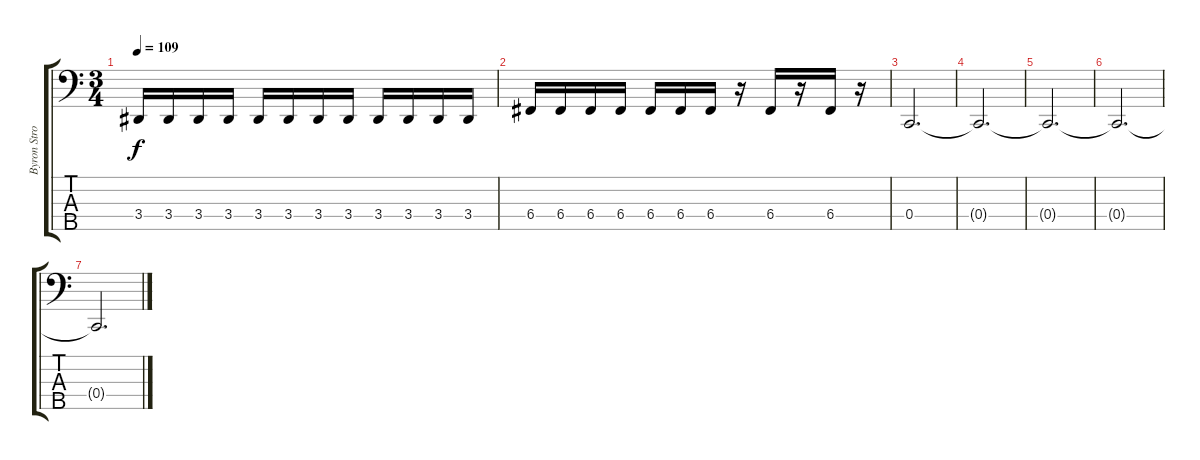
\track ("Byron Stroud" "Byron Stro") {instrument electricbasspick}
\staff {score tabs}
\tuning (G2 C2 G1 C1 G0) {hide}
\ts (3 4)
\tempo 109
\clef f4
\ks c
3.4.16{dy f} 3.4.16 3.4.16 3.4.16 3.4.16 3.4.16 3.4.16 3.4.16 3.4.16 3.4.16 3.4.16 3.4.16 |
6.4.16 6.4.16 6.4.16 6.4.16 6.4.16 6.4.16 6.4.16 r.16 6.4.16 r.16 6.4.16 r.16 |
0.4.2{d} |
0.4{t}.2{d} |
0.4{t}.2{d} |
0.4{t}.2{d} |
0.4{t}.2{d}
